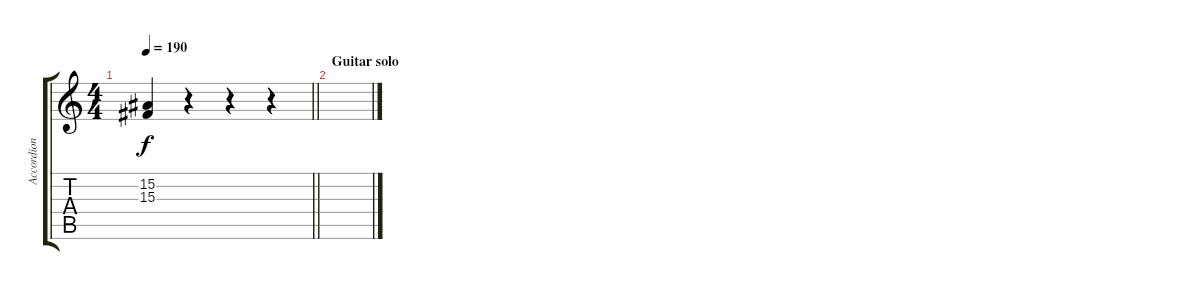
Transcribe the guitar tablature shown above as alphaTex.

\track ("Accordion" "Accordion") {instrument accordion}
\staff {score tabs}
\tuning (C4 G3 Eb3 Bb2 F2 C2) {hide}
\ts (4 4)
\tempo 190
\clef g2
\barLineRight lightlight
\ks c
(15.2 15.3).4{dy f} r.4 r.4 r.4 |
\section ("" "Guitar solo")
